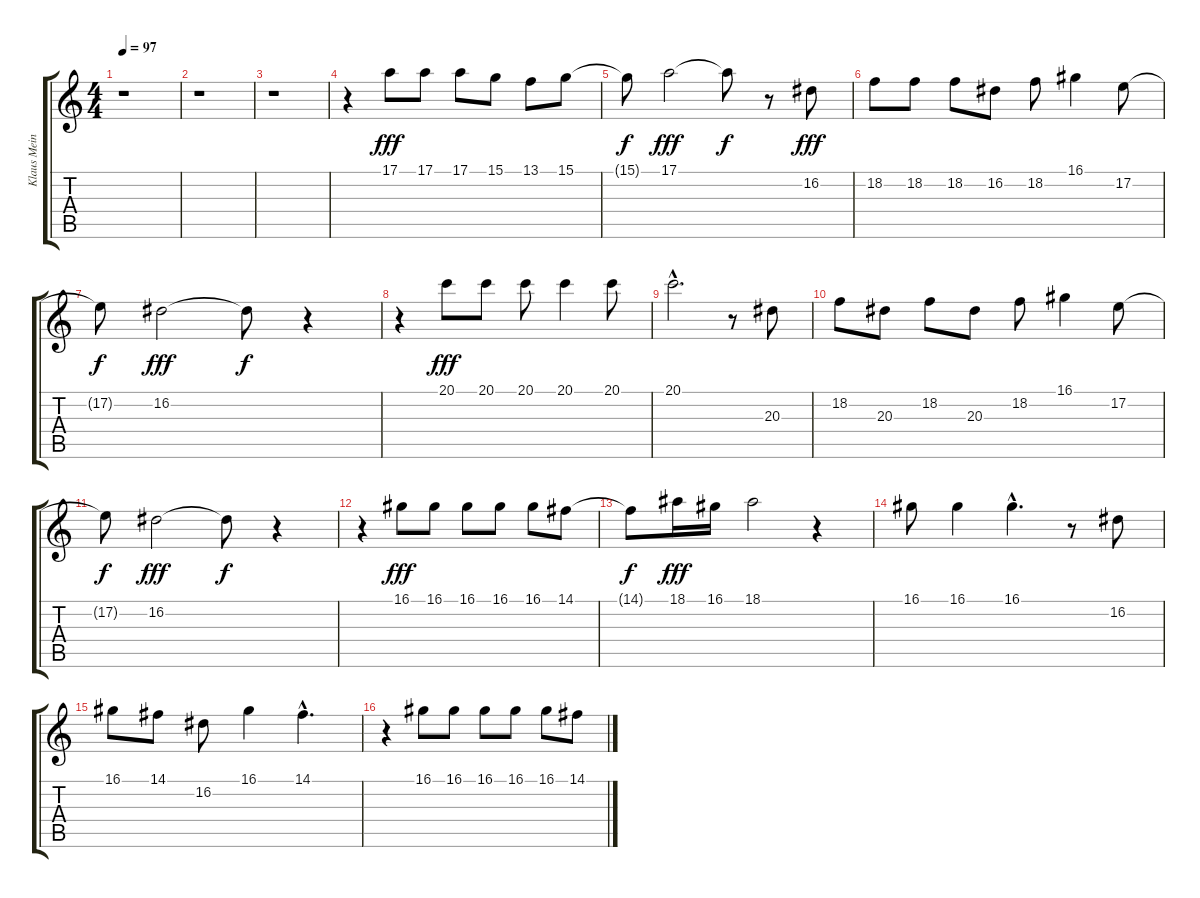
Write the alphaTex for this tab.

\track ("Klaus Meine - Lead Vocals" "Klaus Mein") {instrument synthvoice}
\staff {score tabs}
\tuning (E4 B3 G3 D3 A2 E2) {hide}
\ts (4 4)
\tempo 97
\clef g2
\ks c
r.1{dy fff} |
r.1 |
r.1 |
r.4 17.1.8 17.1.8 17.1.8 15.1.8 13.1.8 15.1.8 |
15.1{t}.8{dy f} 17.1.2{dy fff} 17.1{t}.8{dy f} r.8 16.2.8{dy fff} |
18.2.8 18.2.8 18.2.8 16.2.8 18.2.8 16.1.4 17.2.8 |
17.2{t}.8{dy f} 16.2.2{dy fff} 16.2{t}.8{dy f} r.4 |
r.4 20.1.8{dy fff} 20.1.8 20.1.8 20.1.4 20.1.8 |
20.1{hac}.2{d} r.8 20.3.8 |
18.2.8 20.3.8 18.2.8 20.3.8 18.2.8 16.1.4 17.2.8 |
17.2{t}.8{dy f} 16.2.2{dy fff} 16.2{t}.8{dy f} r.4 |
r.4 16.1.8{dy fff} 16.1.8 16.1.8 16.1.8 16.1.8 14.1.8 |
14.1{t}.8{dy f} 18.1.16{dy fff} 16.1.16 18.1.2 r.4 |
16.1.8 16.1.4 16.1{hac}.4{d} r.8 16.2.8 |
16.1.8 14.1.8 16.2.8 16.1.4 14.1{hac}.4{d} |
r.4 16.1.8 16.1.8 16.1.8 16.1.8 16.1.8 14.1.8
